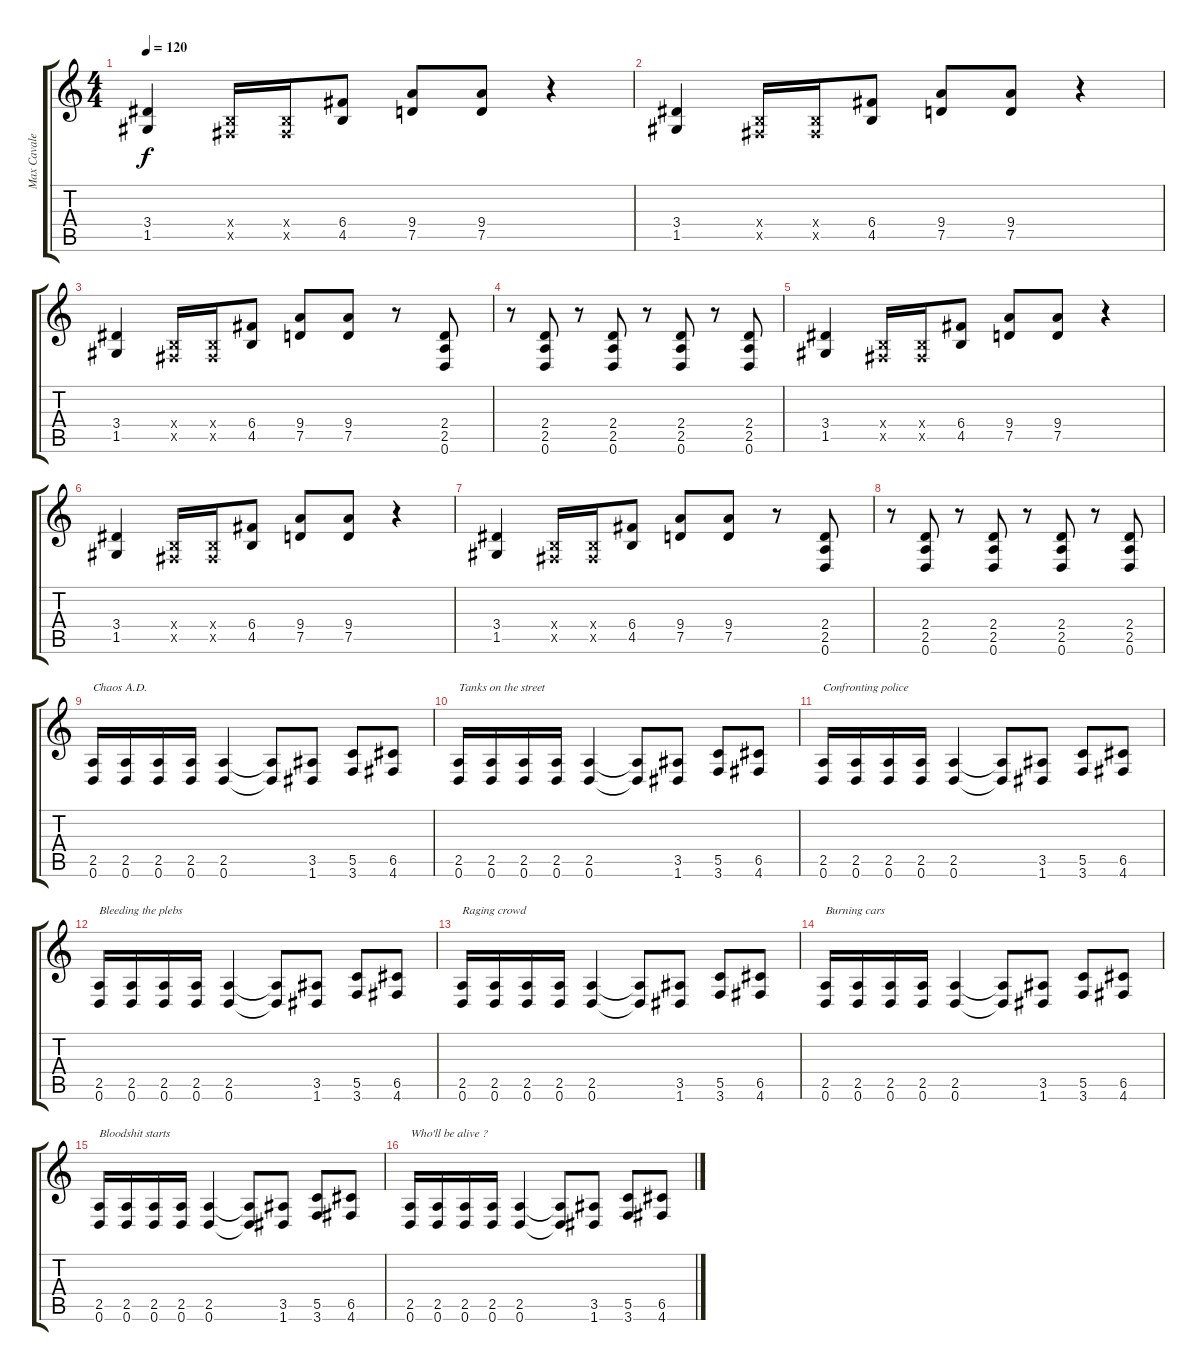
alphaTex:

\track ("Max Cavalera" "Max Cavale") {instrument distortionguitar}
\staff {score tabs}
\tuning (D4 A3 F3 C3 G2 D2) {hide}
\ts (4 4)
\tempo 120
\clef g2
\ks c
(3.4 1.5).4{dy f} (-1.4{x} -1.5{x}).16 (-1.4{x} -1.5{x}).16 (6.4 4.5).8 (9.4 7.5).8 (9.4 7.5).8 r.4 |
(3.4 1.5).4 (-1.4{x} -1.5{x}).16 (-1.4{x} -1.5{x}).16 (6.4 4.5).8 (9.4 7.5).8 (9.4 7.5).8 r.4 |
(3.4 1.5).4 (-1.4{x} -1.5{x}).16 (-1.4{x} -1.5{x}).16 (6.4 4.5).8 (9.4 7.5).8 (9.4 7.5).8 r.8 (2.4 2.5 0.6).8 |
r.8 (2.4 2.5 0.6).8 r.8 (2.4 2.5 0.6).8 r.8 (2.4 2.5 0.6).8 r.8 (2.4 2.5 0.6).8 |
(3.4 1.5).4 (-1.4{x} -1.5{x}).16 (-1.4{x} -1.5{x}).16 (6.4 4.5).8 (9.4 7.5).8 (9.4 7.5).8 r.4 |
(3.4 1.5).4 (-1.4{x} -1.5{x}).16 (-1.4{x} -1.5{x}).16 (6.4 4.5).8 (9.4 7.5).8 (9.4 7.5).8 r.4 |
(3.4 1.5).4 (-1.4{x} -1.5{x}).16 (-1.4{x} -1.5{x}).16 (6.4 4.5).8 (9.4 7.5).8 (9.4 7.5).8 r.8 (2.4 2.5 0.6).8 |
r.8 (2.4 2.5 0.6).8 r.8 (2.4 2.5 0.6).8 r.8 (2.4 2.5 0.6).8 r.8 (2.4 2.5 0.6).8 |
(2.5 0.6).16{txt "Chaos A.D."} (2.5 0.6).16 (2.5 0.6).16 (2.5 0.6).16 (2.5 0.6).4 (2.5{t} 0.6{t}).8 (3.5 1.6).8 (5.5 3.6).8 (6.5 4.6).8 |
(2.5 0.6).16{txt "Tanks on the street"} (2.5 0.6).16 (2.5 0.6).16 (2.5 0.6).16 (2.5 0.6).4 (2.5{t} 0.6{t}).8 (3.5 1.6).8 (5.5 3.6).8 (6.5 4.6).8 |
(2.5 0.6).16{txt "Confronting police"} (2.5 0.6).16 (2.5 0.6).16 (2.5 0.6).16 (2.5 0.6).4 (2.5{t} 0.6{t}).8 (3.5 1.6).8 (5.5 3.6).8 (6.5 4.6).8 |
(2.5 0.6).16{txt "Bleeding the plebs"} (2.5 0.6).16 (2.5 0.6).16 (2.5 0.6).16 (2.5 0.6).4 (2.5{t} 0.6{t}).8 (3.5 1.6).8 (5.5 3.6).8 (6.5 4.6).8 |
(2.5 0.6).16{txt "Raging crowd"} (2.5 0.6).16 (2.5 0.6).16 (2.5 0.6).16 (2.5 0.6).4 (2.5{t} 0.6{t}).8 (3.5 1.6).8 (5.5 3.6).8 (6.5 4.6).8 |
(2.5 0.6).16{txt "Burning cars"} (2.5 0.6).16 (2.5 0.6).16 (2.5 0.6).16 (2.5 0.6).4 (2.5{t} 0.6{t}).8 (3.5 1.6).8 (5.5 3.6).8 (6.5 4.6).8 |
(2.5 0.6).16{txt "Bloodshit starts"} (2.5 0.6).16 (2.5 0.6).16 (2.5 0.6).16 (2.5 0.6).4 (2.5{t} 0.6{t}).8 (3.5 1.6).8 (5.5 3.6).8 (6.5 4.6).8 |
(2.5 0.6).16{txt "Who'll be alive ?"} (2.5 0.6).16 (2.5 0.6).16 (2.5 0.6).16 (2.5 0.6).4 (2.5{t} 0.6{t}).8 (3.5 1.6).8 (5.5 3.6).8 (6.5 4.6).8
